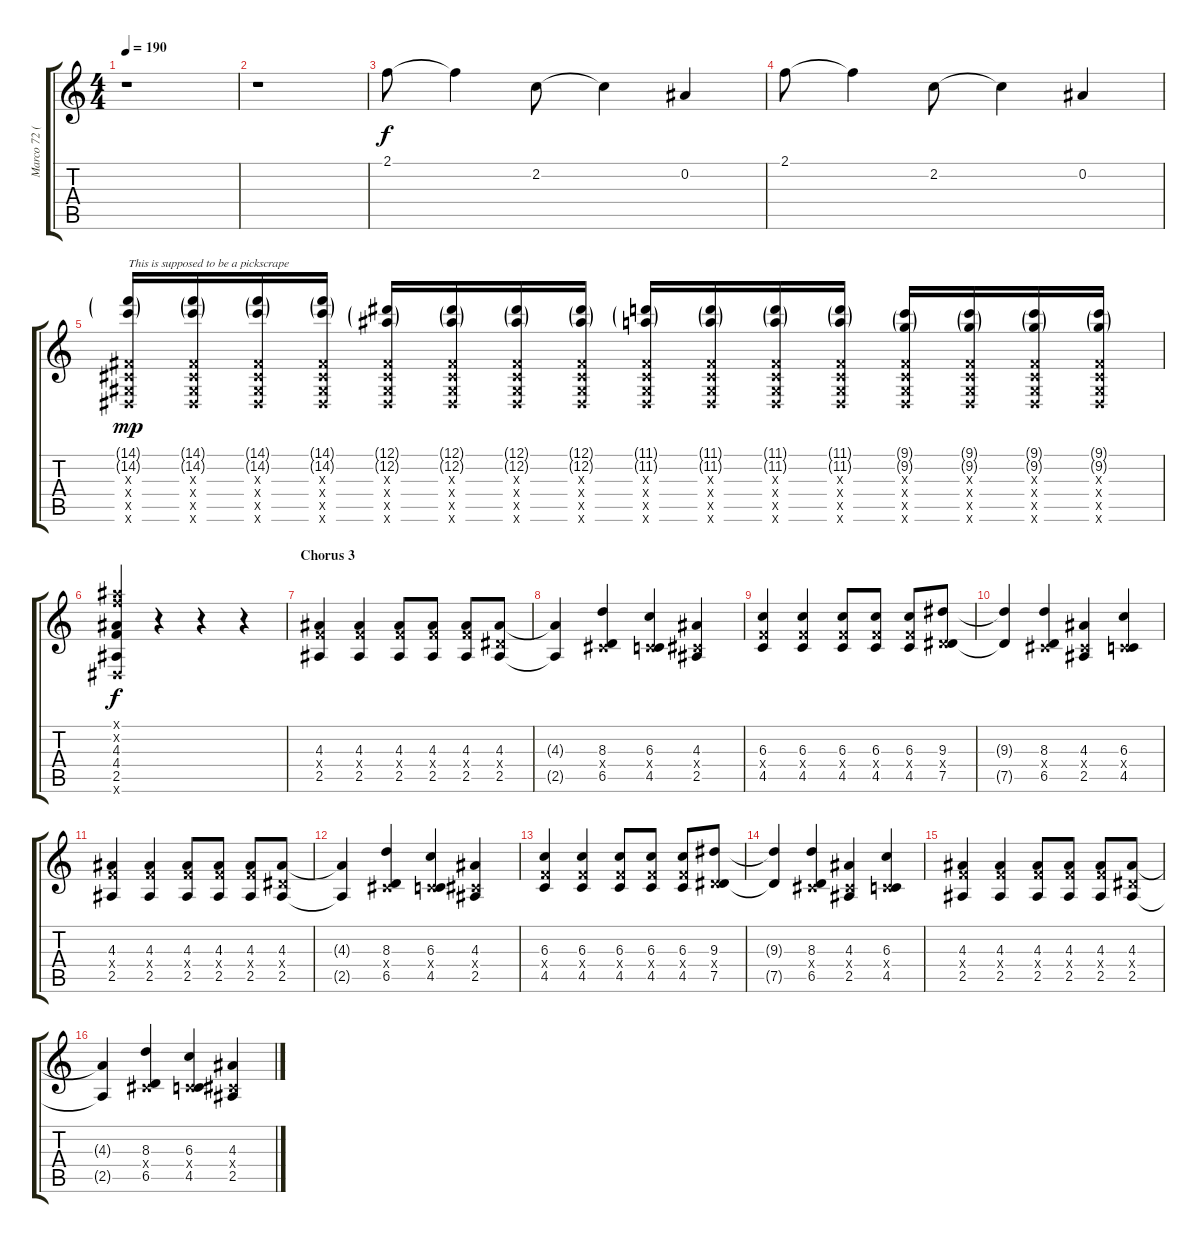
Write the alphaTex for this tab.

\track ("Marco 72 (Guitars)" "Marco 72 (") {instrument distortionguitar}
\staff {score tabs}
\tuning (Eb4 Bb3 Gb3 Db3 Ab2 Eb2) {hide}
\ts (4 4)
\tempo 190
\clef g2
\ks c
r.1{dy f} |
r.1 |
2.1.8 2.1{t}.4 2.2.8 2.2{t}.4 0.2.4 |
2.1.8 2.1{t}.4 2.2.8 2.2{t}.4 0.2.4 |
(14.1{g} 14.2{g} 0.3{x} 0.4{x} 0.5{x} 0.6{x}).16{txt "This is supposed to be a pickscrape" dy mp instrument overdrivenguitar} (14.1{g} 14.2{g} 0.3{x} 0.4{x} 0.5{x} 0.6{x}).16 (14.1{g} 14.2{g} 0.3{x} 0.4{x} 0.5{x} 0.6{x}).16 (14.1{g} 14.2{g} 0.3{x} 0.4{x} 0.5{x} 0.6{x}).16 (12.1{g} 12.2{g} 0.3{x} 0.4{x} 0.5{x} 0.6{x}).16 (12.1{g} 12.2{g} 0.3{x} 0.4{x} 0.5{x} 0.6{x}).16 (12.1{g} 12.2{g} 0.3{x} 0.4{x} 0.5{x} 0.6{x}).16 (12.1{g} 12.2{g} 0.3{x} 0.4{x} 0.5{x} 0.6{x}).16 (11.1{g} 11.2{g} 0.3{x} 0.4{x} 0.5{x} 0.6{x}).16 (11.1{g} 11.2{g} 0.3{x} 0.4{x} 0.5{x} 0.6{x}).16 (11.1{g} 11.2{g} 0.3{x} 0.4{x} 0.5{x} 0.6{x}).16 (11.1{g} 11.2{g} 0.3{x} 0.4{x} 0.5{x} 0.6{x}).16 (9.1{g} 9.2{g} 0.3{x} 0.4{x} 0.5{x} 0.6{x}).16 (9.1{g} 9.2{g} 0.3{x} 0.4{x} 0.5{x} 0.6{x}).16 (9.1{g} 9.2{g} 0.3{x} 0.4{x} 0.5{x} 0.6{x}).16 (9.1{g} 9.2{g} 0.3{x} 0.4{x} 0.5{x} 0.6{x}).16 |
(7.1{x} 7.2{x} 4.3 4.4 2.5 0.6{x}).4{dy f instrument distortionguitar} r.4 r.4 r.4 |
\section ("" "Chorus 3")
(4.3 4.4{x} 2.5).4{volume 14} (4.3 4.4{x} 2.5).4 (4.3 4.4{x} 2.5).8 (4.3 4.4{x} 2.5).8 (4.3 4.4{x} 2.5).8 (4.3 2.4{x} 2.5).8 |
(4.3{t} 2.5{t}).4 (8.3 0.4{x} 6.5).4 (6.3 0.4{x} 4.5).4 (4.3 0.4{x} 2.5).4 |
(6.3 4.4{x} 4.5).4 (6.3 4.4{x} 4.5).4 (6.3 4.4{x} 4.5).8 (6.3 4.4{x} 4.5).8 (6.3 4.4{x} 4.5).8 (9.3 2.4{x} 7.5).8 |
(9.3{t} 7.5{t}).4 (8.3 0.4{x} 6.5).4 (4.3 0.4{x} 2.5).4 (6.3 0.4{x} 4.5).4 |
(4.3 4.4{x} 2.5).4 (4.3 4.4{x} 2.5).4 (4.3 4.4{x} 2.5).8 (4.3 4.4{x} 2.5).8 (4.3 4.4{x} 2.5).8 (4.3 2.4{x} 2.5).8 |
(4.3{t} 2.5{t}).4 (8.3 0.4{x} 6.5).4 (6.3 0.4{x} 4.5).4 (4.3 0.4{x} 2.5).4 |
(6.3 4.4{x} 4.5).4 (6.3 4.4{x} 4.5).4 (6.3 4.4{x} 4.5).8 (6.3 4.4{x} 4.5).8 (6.3 4.4{x} 4.5).8 (9.3 2.4{x} 7.5).8 |
(9.3{t} 7.5{t}).4 (8.3 0.4{x} 6.5).4 (4.3 0.4{x} 2.5).4 (6.3 0.4{x} 4.5).4 |
(4.3 4.4{x} 2.5).4 (4.3 4.4{x} 2.5).4 (4.3 4.4{x} 2.5).8 (4.3 4.4{x} 2.5).8 (4.3 4.4{x} 2.5).8 (4.3 2.4{x} 2.5).8 |
(4.3{t} 2.5{t}).4 (8.3 0.4{x} 6.5).4 (6.3 0.4{x} 4.5).4 (4.3 0.4{x} 2.5).4
